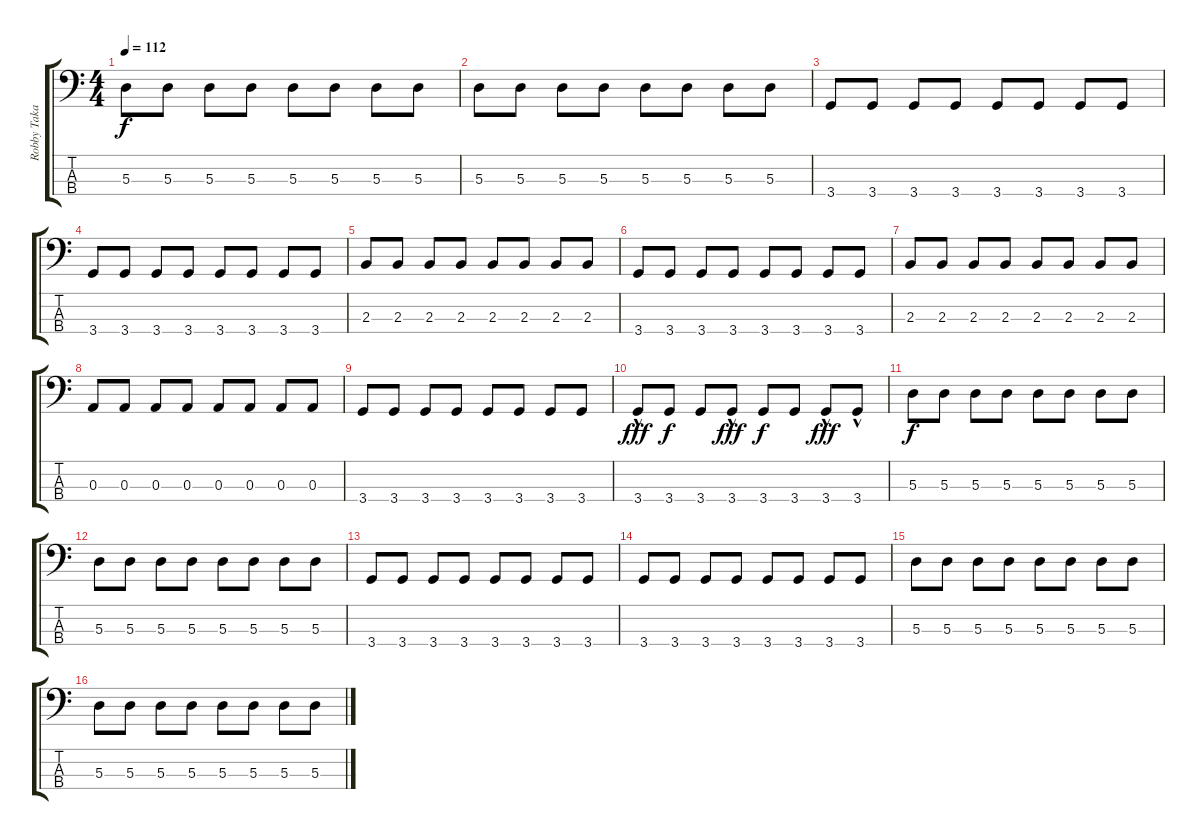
\track ("Robby Takac - Bass" "Robby Taka") {instrument electricbasspick}
\staff {score tabs}
\tuning (G2 D2 A1 E1) {hide}
\ts (4 4)
\tempo 112
\clef f4
\ks c
5.3.8{dy f} 5.3.8 5.3.8 5.3.8 5.3.8 5.3.8 5.3.8 5.3.8 |
5.3.8 5.3.8 5.3.8 5.3.8 5.3.8 5.3.8 5.3.8 5.3.8 |
3.4.8 3.4.8 3.4.8 3.4.8 3.4.8 3.4.8 3.4.8 3.4.8 |
3.4.8 3.4.8 3.4.8 3.4.8 3.4.8 3.4.8 3.4.8 3.4.8 |
2.3.8 2.3.8 2.3.8 2.3.8 2.3.8 2.3.8 2.3.8 2.3.8 |
3.4.8 3.4.8 3.4.8 3.4.8 3.4.8 3.4.8 3.4.8 3.4.8 |
2.3.8 2.3.8 2.3.8 2.3.8 2.3.8 2.3.8 2.3.8 2.3.8 |
0.3.8 0.3.8 0.3.8 0.3.8 0.3.8 0.3.8 0.3.8 0.3.8 |
3.4.8 3.4.8 3.4.8 3.4.8 3.4.8 3.4.8 3.4.8 3.4.8 |
3.4{hac}.8{dy fff} 3.4.8{dy f} 3.4.8 3.4{hac}.8{dy fff} 3.4.8{dy f} 3.4.8 3.4{hac}.8{dy fff} 3.4{hac}.8 |
5.3.8{dy f} 5.3.8 5.3.8 5.3.8 5.3.8 5.3.8 5.3.8 5.3.8 |
5.3.8 5.3.8 5.3.8 5.3.8 5.3.8 5.3.8 5.3.8 5.3.8 |
3.4.8 3.4.8 3.4.8 3.4.8 3.4.8 3.4.8 3.4.8 3.4.8 |
3.4.8 3.4.8 3.4.8 3.4.8 3.4.8 3.4.8 3.4.8 3.4.8 |
5.3.8 5.3.8 5.3.8 5.3.8 5.3.8 5.3.8 5.3.8 5.3.8 |
5.3.8 5.3.8 5.3.8 5.3.8 5.3.8 5.3.8 5.3.8 5.3.8
